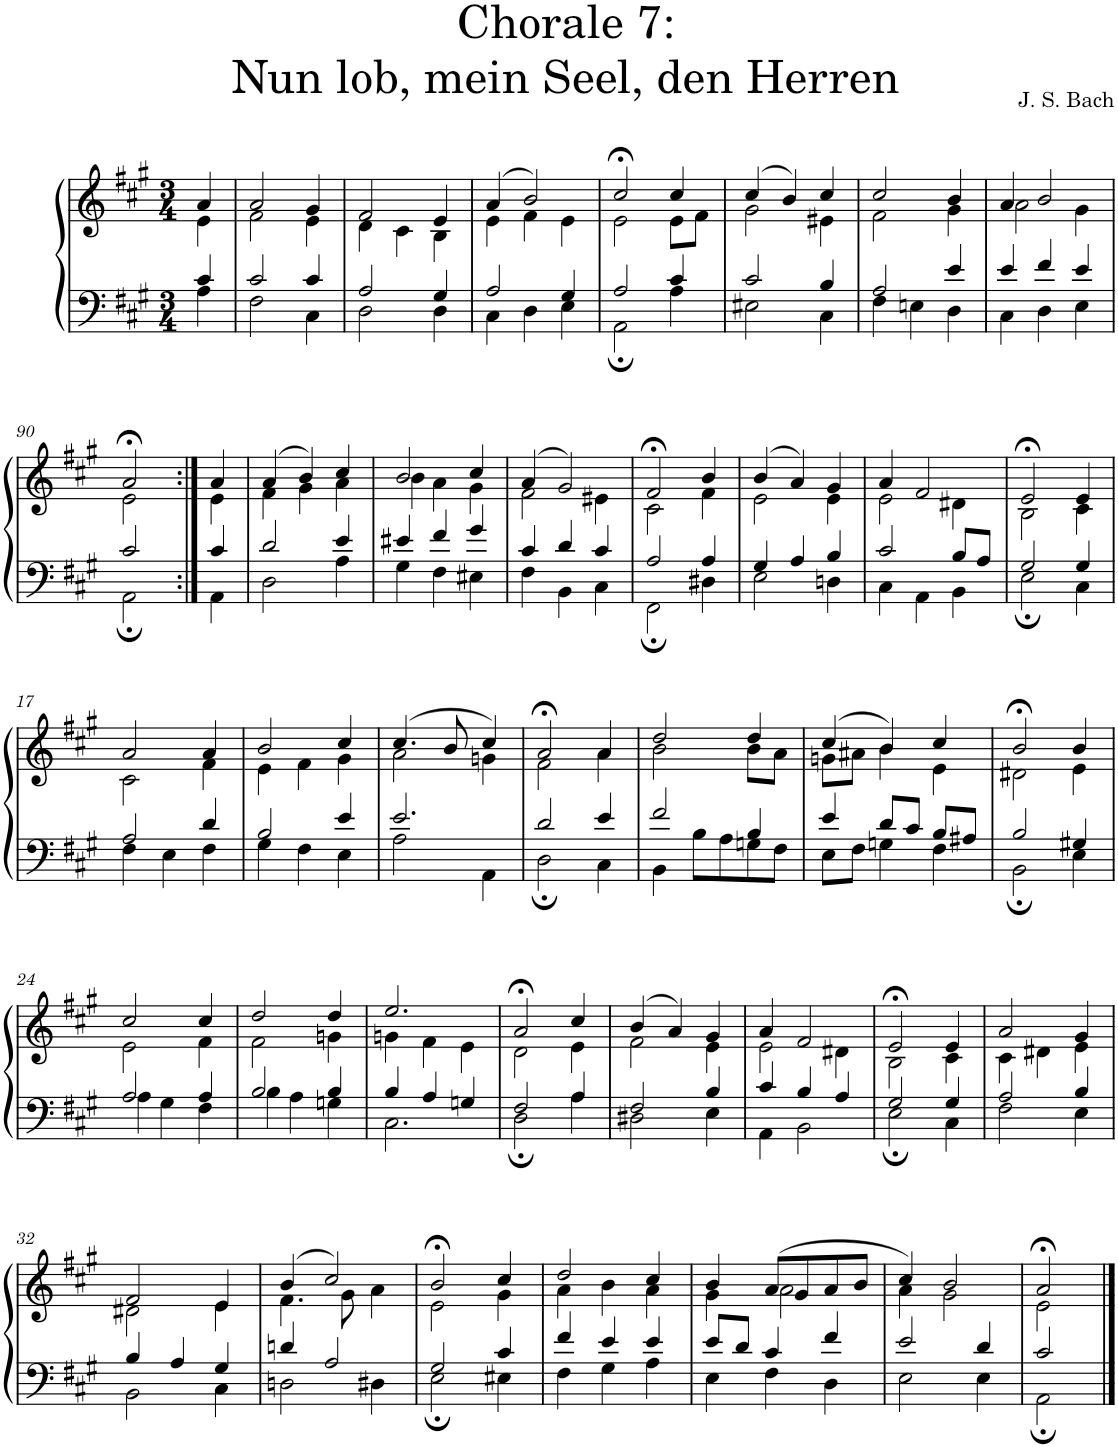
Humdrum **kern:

**kern	**kern
*part1	*part1
*staff2	*staff1
*I"S,A	*
*clefF4	*clefG2
*k[f#c#g#]	*k[f#c#g#]
*M3/4	*M3/4
=	=
*^	*^
4c#/	4A\	4a/	4e\
=1	=1	=1	=1
2c#/	2F#\	2a/	2f#\
4c#/	4C#\	4g#/	4e\
=2	=2	=2	=2
2A/	2D\	2f#/	4d\
.	.	.	4c#\
4G#/	4D\	4e/	4B\
=3	=3	=3	=3
2A/	4C#\	(>4a/	4e\
.	4D\	2b/)	4f#\
4G#/	4E\	.	4e\
=4	=4	=4	=4
2A/	2AA;\	2cc#;</	2e\
4c#/	4A\	4cc#/	8e\L
.	.	.	8f#\J
=5	=5	=5	=5
2c#/	2E#X\	(>4cc#/	2g#\
.	.	4b/)	.
4B/	4C#\	4cc#/	4e#X\
=6	=6	=6	=6
2A/	4F#\	2cc#/	2f#\
.	4En\	.	.
4e/	4D\	4b/	4g#\
=7	=7	=7	=7
4e/	4C#\	4a/	2a\
4f#/	4D\	2b/	.
4e/	4E\	.	4g#\
!!LO:LB:g=z	!!
=90	=90	=90	=90
2c#/	2AA;\	2a;</	2e\
=91:|!	=91:|!	=91:|!	=91:|!
4c#/	4AA\	4a/	4e\
=10	=10	=10	=10
2d/	2D\	(>4a/	4f#\
.	.	4b/)	4g#\
4e/	4A\	4cc#/	4a\
=11	=11	=11	=11
4e#X/	4G#\	2b/	4b\
4f#/	4F#\	.	4a\
4g#/	4E#X\	4cc#/	4g#\
=12	=12	=12	=12
4c#/	4F#\	(>4a/	2f#\
4d/	4BB\	2g#/)	.
4c#/	4C#\	.	4e#X\
=13	=13	=13	=13
2A/	2FF#;\	2f#;</	2c#\
4A/	4D#X\	4b/	4f#\
=14	=14	=14	=14
4G#/	2E\	(>4b/	2e\
4A/	.	4a/)	.
4B/	4Dn\	4g#/	4e\
=15	=15	=15	=15
2c#/	4C#\	4a/	2e\
.	4AA\	2f#/	.
8B/L	4BB\	.	4d#X\
8A/J	.	.	.
=16	=16	=16	=16
2G#/	2E;\	2e;</	2B\
4G#/	4C#\	4e/	4c#\
!!LO:LB:g=z	!!
=17	=17	=17	=17
2A/	4F#\	2a/	2c#\
.	4E\	.	.
4d/	4F#\	4a/	4f#\
=18	=18	=18	=18
2B/	4G#\	2b/	4e\
.	4F#\	.	4f#\
4e/	4E\	4cc#/	4g#\
=19	=19	=19	=19
2.e/	2A\	(>4.cc#/	2a\
.	.	8b/	.
.	4AA\	4cc#/)	4gn\
=20	=20	=20	=20
2d/	2D;\	2a;</	2f#\
4e/	4C#\	4a/	4a\
=21	=21	=21	=21
2f#/	4BB\	2dd/	2b\
.	8B\L	.	.
.	8A\	.	.
4B/	8Gn\	4dd/	8b\L
.	8F#\J	.	8a\J
=22	=22	=22	=22
4e/	8E\L	(>4cc#/	8gn\L
.	8F#\J	.	8a#X\J
8d/L	4Gn\	4b/)	4b\
8c#/J	.	.	.
8B/L	4F#\	4cc#/	4e\
8A#X/J	.	.	.
=23	=23	=23	=23
2B/	2BB;\	2b;</	2d#X\
4G#X/	4E\	4b/	4e\
!!LO:LB:g=z	!!
=24	=24	=24	=24
2A/	4A\	2cc#/	2e\
.	4G#\	.	.
4A/	4F#\	4cc#/	4f#\
=25	=25	=25	=25
2B/	4B\	2dd/	2f#\
.	4A\	.	.
4B/	4Gn\	4dd/	4gn\
=26	=26	=26	=26
4B/	2.C#\	2.ee/	4gn\
4A/	.	.	4f#\
4Gn/	.	.	4e\
=27	=27	=27	=27
2F#/	2D;\	2a;</	2d\
4A/	4A\	4cc#/	4e\
=28	=28	=28	=28
2F#/	2D#X\	(>4b/	2f#\
.	.	4a/)	.
4B/	4E\	4g#/	4e\
=29	=29	=29	=29
4c#/	4AA\	4a/	2e\
4B/	2BB\	2f#/	.
4A/	.	.	4d#X\
=30	=30	=30	=30
2G#/	2E;\	2e;</	2B\
4G#/	4C#\	4e/	4c#\
=31	=31	=31	=31
2A/	2F#\	2a/	4c#\
.	.	.	4d#X\
4B/	4E\	4g#/	4e\
!!LO:LB:g=z	!!
=32	=32	=32	=32
4B/	2BB\	2f#/	2d#X\
4A/	.	.	.
4G#/	4C#\	4e/	4e\
=33	=33	=33	=33
4dn/	2Dn\	(>4b/	4.f#\
2A/	.	2cc#/)	.
.	.	.	8g#\
.	4D#X\	.	4a\
=34	=34	=34	=34
2G#/	2E;\	2b;</	2e\
4c#/	4E#X\	4cc#/	4g#\
=35	=35	=35	=35
4f#/	4F#\	2dd/	4a\
4e/	4G#\	.	4b\
4e/	4A\	4cc#/	4a\
=36	=36	=36	=36
8e/L	4E\	4b/	4g#\
8d/J	.	.	.
4c#/	4F#\	(>8a/L	2a\
.	.	8g#/	.
4f#/	4D\	8a/	.
.	.	8b/J	.
=37	=37	=37	=37
2e/	2E\	4cc#/)	4a\
.	.	2b/	2g#\
4d/	4E\	.	.
=38	=38	=38	=38
2c#/	2AA;\	2a;</	2e\
*v	*v	*	*
*	*v	*v
==	==
*-	*-
